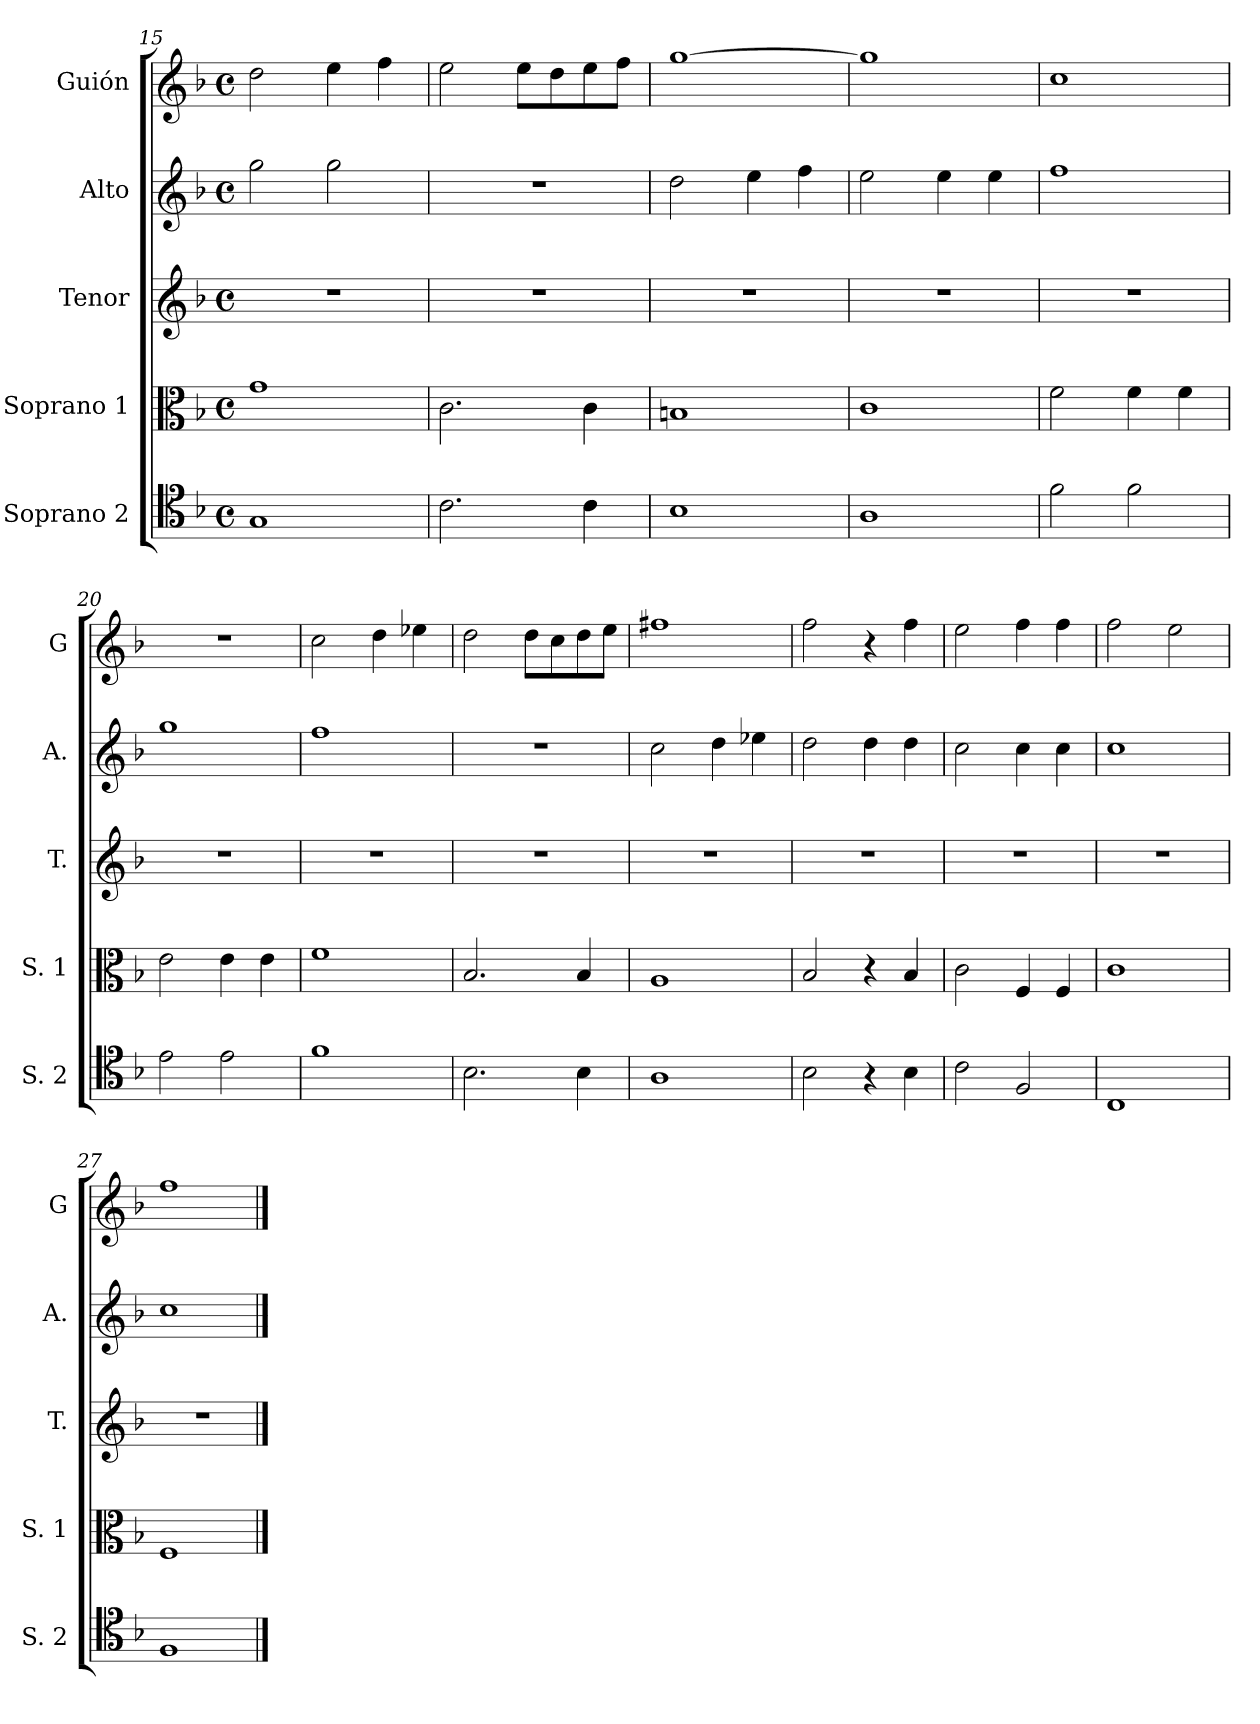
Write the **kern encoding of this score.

**kern	**kern	**kern	**kern	**kern
*part5	*part4	*part3	*part2	*part1
*staff5	*staff4	*staff3	*staff2	*staff1
*I"Soprano 2	*I"Soprano 1	*I"Tenor	*I"Alto	*I"Guión
*I'S. 2	*I'S. 1	*I'T.	*I'A.	*I'G
*clefC4	*clefC3	*clefG2	*clefG2	*clefG2
*k[b-]	*k[b-]	*k[b-]	*k[b-]	*k[b-]
*M4/4	*M4/4	*M4/4	*M4/4	*M4/4
*met(c)	*met(c)	*met(c)	*met(c)	*met(c)
=15	=15	=15	=15	=15
1G	1g	1r	2gg	2dd
.	.	.	2gg	4ee
.	.	.	.	4ff
!!LO:PB:g=z
=16	=16	=16	=16	=16
2.c	2.c	1r	1r	2ee
.	.	.	.	8eeL
.	.	.	.	8dd
4c	4c	.	.	8ee
.	.	.	.	8ffJ
=17	=17	=17	=17	=17
1B-	1Bn	1r	2dd	[1gg
.	.	.	4ee	.
.	.	.	4ff	.
=18	=18	=18	=18	=18
1A	1c	1r	2ee	1gg]
.	.	.	4ee	.
.	.	.	4ee	.
=19	=19	=19	=19	=19
2f	2f	1r	1ff	1cc
2f	4f	.	.	.
.	4f	.	.	.
=20	=20	=20	=20	=20
2e	2e	1r	1gg	1r
2e	4e	.	.	.
.	4e	.	.	.
=21	=21	=21	=21	=21
1f	1f	1r	1ff	2cc
.	.	.	.	4dd
.	.	.	.	4ee-X
=22	=22	=22	=22	=22
2.B-	2.B-	1r	1r	2dd
.	.	.	.	8ddL
.	.	.	.	8cc
4B-	4B-	.	.	8dd
.	.	.	.	8eeJ
!!LO:LB:g=z
=23	=23	=23	=23	=23
1A	1A	1r	2cc	1ff#X
.	.	.	4dd	.
.	.	.	4ee-X	.
=24	=24	=24	=24	=24
2B-	2B-	1r	2dd	2ff
4r	4r	.	4dd	4r
4B-	4B-	.	4dd	4ff
=25	=25	=25	=25	=25
2c	2c	1r	2cc	2ee
2F	4F	.	4cc	4ff
.	4F	.	4cc	4ff
=26	=26	=26	=26	=26
1C	1c	1r	1cc	2ff
.	.	.	.	2ee
=27	=27	=27	=27	=27
1F	1F	1r	1cc	1ff
==	==	==	==	==
*-	*-	*-	*-	*-
